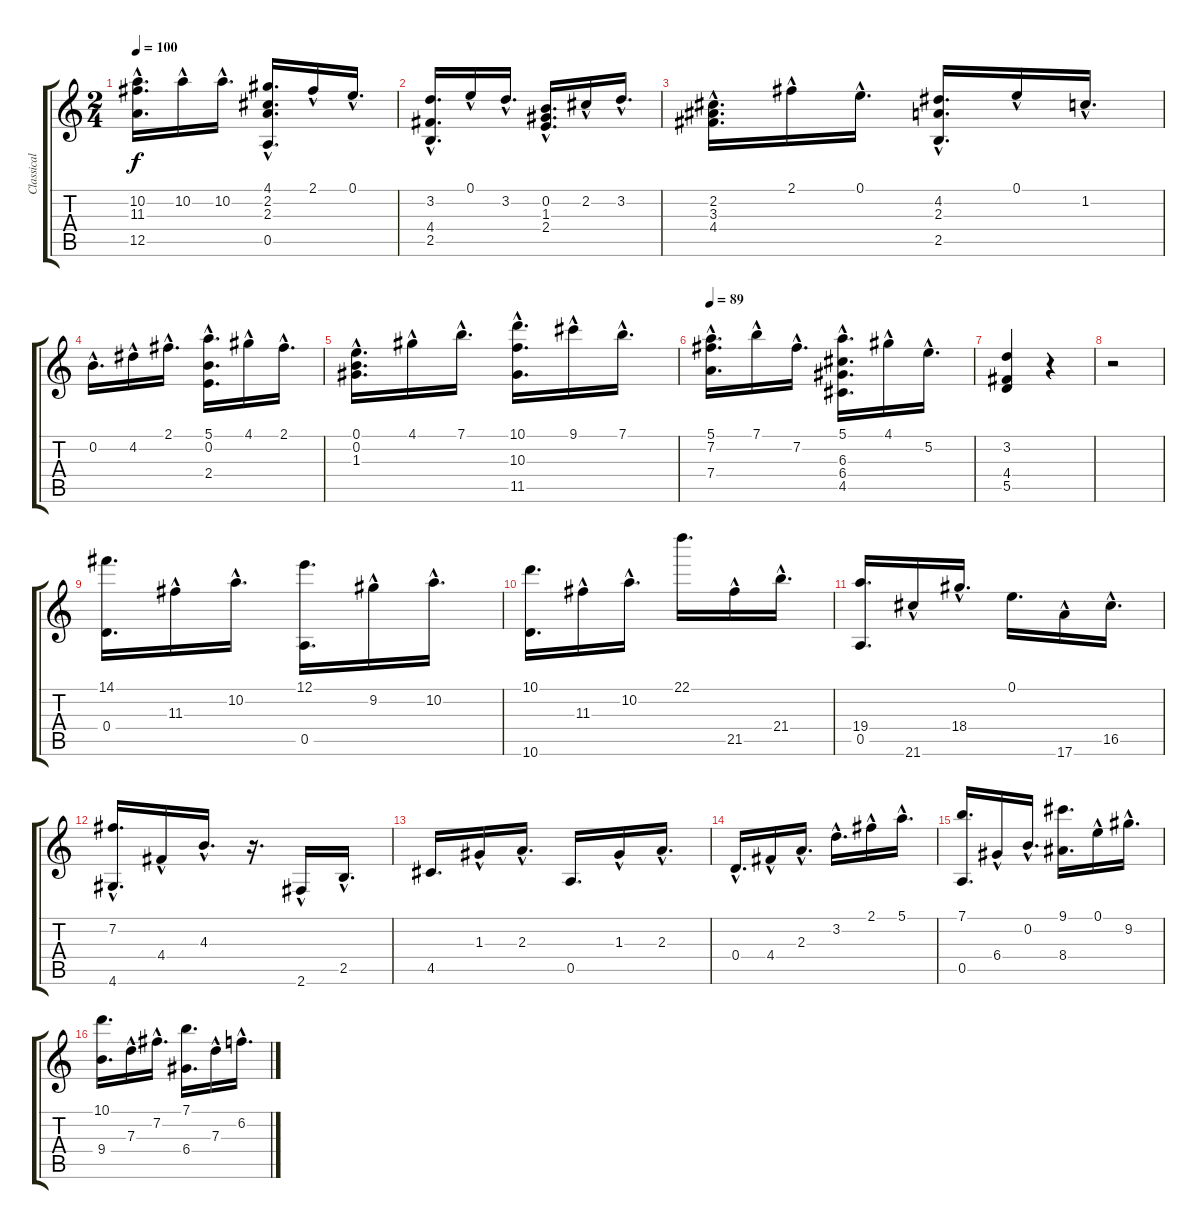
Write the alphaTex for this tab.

\track ("Classical Guitar" "Classical ") {instrument acousticguitarnylon}
\staff {score tabs}
\tuning (E4 B3 G3 D3 A2 E2) {hide}
\ts (2 4)
\tempo 100
\clef g2
\ks c
(10.2{hac} 11.3{hac} 12.5).16{d dy f} 10.2{hac}.16 10.2{hac}.16{d} (4.1{hac} 2.2{hac} 2.3{hac} 0.5).16{d} 2.1{hac}.16 0.1{hac}.16{d} |
(3.2{hac} 4.4{hac} 2.5).16{d} 0.1{hac}.16 3.2{hac}.16{d} (0.2{hac} 1.3{hac} 2.4).16{d} 2.2{hac}.16 3.2{hac}.16{d} |
(2.2{hac} 3.3 4.4).16{d} 2.1{hac}.16 0.1{hac}.16{d} (4.2{hac} 2.3{hac} 2.5).16{d} 0.1{hac}.16 1.2{hac}.16{d} |
0.2{hac}.16{d} 4.2{hac}.16 2.1{hac}.16{d} (5.1{hac} 0.2{hac} 2.4).16{d} 4.1{hac}.16 2.1{hac}.16{d} |
(0.1{hac} 0.2{hac} 1.3).16{d} 4.1{hac}.16 7.1{hac}.16{d} (10.1{hac} 10.3{hac} 11.5{hac}).16{d} 9.1{hac}.16 7.1{hac}.16{d} |
\tempo 89
(5.1{hac} 7.2{hac} 7.4).16{d} 7.1{hac}.16 7.2{hac}.16{d} (5.1{hac} 6.3{hac} 6.4{hac} 4.5).16{d} 4.1{hac}.16 5.2{hac}.16{d} |
(3.2 4.4 5.5).4 r.4 |
r.2 |
(14.1 0.4).16{d} 11.3{hac}.16 10.2{hac}.16{d} (12.1 0.5).16{d} 9.2{hac}.16 10.2{hac}.16{d} |
(10.1 10.6).16{d} 11.3{hac}.16 10.2{hac}.16{d} 22.1.16{d} 21.5{hac}.16 21.4{hac}.16{d} |
(19.4 0.5).16{d} 21.6{hac}.16 18.4{hac}.16{d} 0.1.16{d} 17.6{hac}.16 16.5{hac}.16{d} |
(7.2{hac} 4.6).16{d} 4.4{hac}.16 4.3{hac}.16{d} r.16{d} 2.6{hac}.16 2.5{hac}.16{d} |
4.5.16{d} 1.3{hac}.16 2.3{hac}.16{d} 0.5.16{d} 1.3{hac}.16 2.3{hac}.16{d} |
0.4{hac}.16{d} 4.4{hac}.16 2.3{hac}.16{d} 3.2{hac}.16{d} 2.1{hac}.16 5.1{hac}.16{d} |
(7.1 0.5).16{d} 6.4{hac}.16 0.2{hac}.16{d} (9.1 8.4).16{d} 0.1{hac}.16 9.2{hac}.16{d} |
(10.1 9.4).16{d} 7.3{hac}.16 7.2{hac}.16{d} (7.1 6.4).16{d} 7.3{hac}.16 6.2{hac}.16{d}
